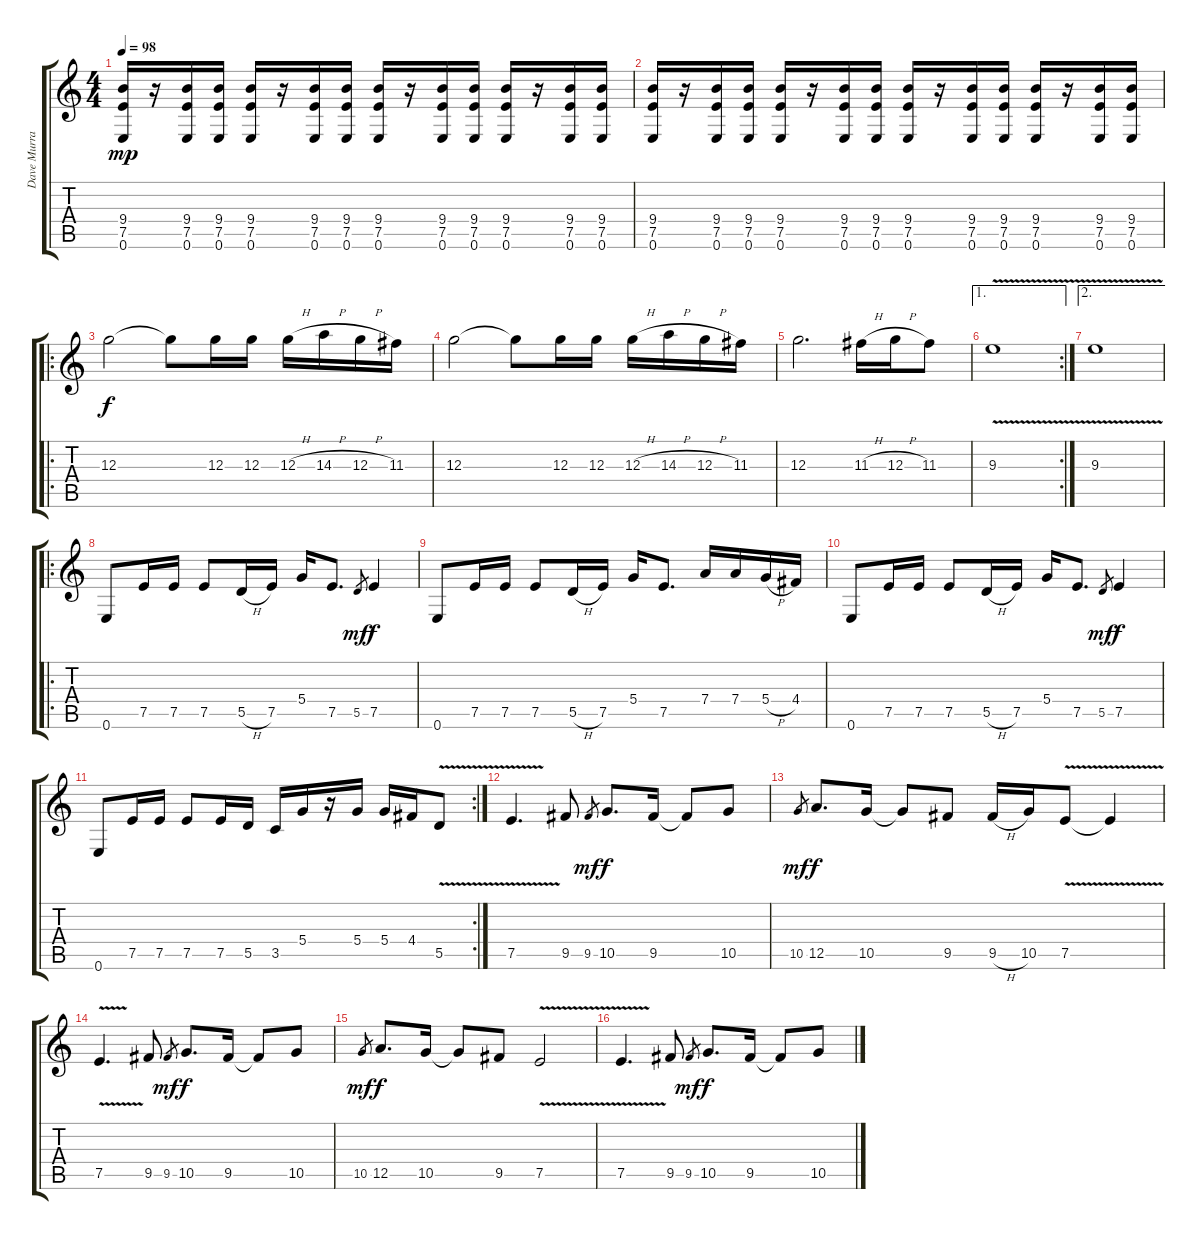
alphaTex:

\track ("Dave Murray" "Dave Murra") {instrument distortionguitar}
\staff {score tabs}
\tuning (E4 B3 G3 D3 A2 E2) {hide}
\ts (4 4)
\tempo 98
\clef g2
\ks c
(9.4 7.5 0.6).16{dy mp} r.16 (9.4 7.5 0.6).16 (9.4 7.5 0.6).16 (9.4 7.5 0.6).16 r.16 (9.4 7.5 0.6).16 (9.4 7.5 0.6).16 (9.4 7.5 0.6).16 r.16 (9.4 7.5 0.6).16 (9.4 7.5 0.6).16 (9.4 7.5 0.6).16 r.16 (9.4 7.5 0.6).16 (9.4 7.5 0.6).16 |
(9.4 7.5 0.6).16 r.16 (9.4 7.5 0.6).16 (9.4 7.5 0.6).16 (9.4 7.5 0.6).16 r.16 (9.4 7.5 0.6).16 (9.4 7.5 0.6).16 (9.4 7.5 0.6).16 r.16 (9.4 7.5 0.6).16 (9.4 7.5 0.6).16 (9.4 7.5 0.6).16 r.16 (9.4 7.5 0.6).16 (9.4 7.5 0.6).16 |
\ro
12.3.2{dy f volume 11} 12.3{t}.8 12.3.16 12.3.16 12.3{h}.16 14.3{h}.16 12.3{h}.16 11.3.16 |
12.3.2 12.3{t}.8 12.3.16 12.3.16 12.3{h}.16 14.3{h}.16 12.3{h}.16 11.3.16 |
12.3.2{d} 11.3{h}.16 12.3{h}.16 11.3.8 |
\ae 1
\rc 2
9.3{v}.1 |
\ae 2
9.3{v}.1 |
\ro
0.6.8{volume 13} 7.5.16 7.5.16 7.5.8 5.5{h}.16 7.5.16 5.4.16 7.5.8{d} 5.5.8{gr dy mf} 7.5.4{dy f} |
0.6.8 7.5.16 7.5.16 7.5.8 5.5{h}.16 7.5.16 5.4.16 7.5.8{d} 7.4.16 7.4.16 5.4{h}.16 4.4.16 |
0.6.8 7.5.16 7.5.16 7.5.8 5.5{h}.16 7.5.16 5.4.16 7.5.8{d} 5.5.8{gr dy mf} 7.5.4{dy f} |
\rc 2
0.6.8 7.5.16 7.5.16 7.5.8 7.5.16 5.5.16 3.5.16 5.4.16 r.16 5.4.16 5.4.16 4.4.16 5.5{v}.8 |
7.5{v}.4{d} 9.5.8 9.5.8{gr dy mf} 10.5.8{d dy f} 9.5.16 9.5{t}.8 10.5.8 |
10.5.8{gr dy mf} 12.5.8{d dy f} 10.5.16 10.5{t}.8 9.5.8 9.5{h}.16 10.5.16 7.5{v}.8 7.5{t}.4 |
7.5{v}.4{d} 9.5.8 9.5.8{gr dy mf} 10.5.8{d dy f} 9.5.16 9.5{t}.8 10.5.8 |
10.5.8{gr dy mf} 12.5.8{d dy f} 10.5.16 10.5{t}.8 9.5.8 7.5{v}.2 |
7.5{v}.4{d} 9.5.8 9.5.8{gr dy mf} 10.5.8{d dy f} 9.5.16 9.5{t}.8 10.5.8
